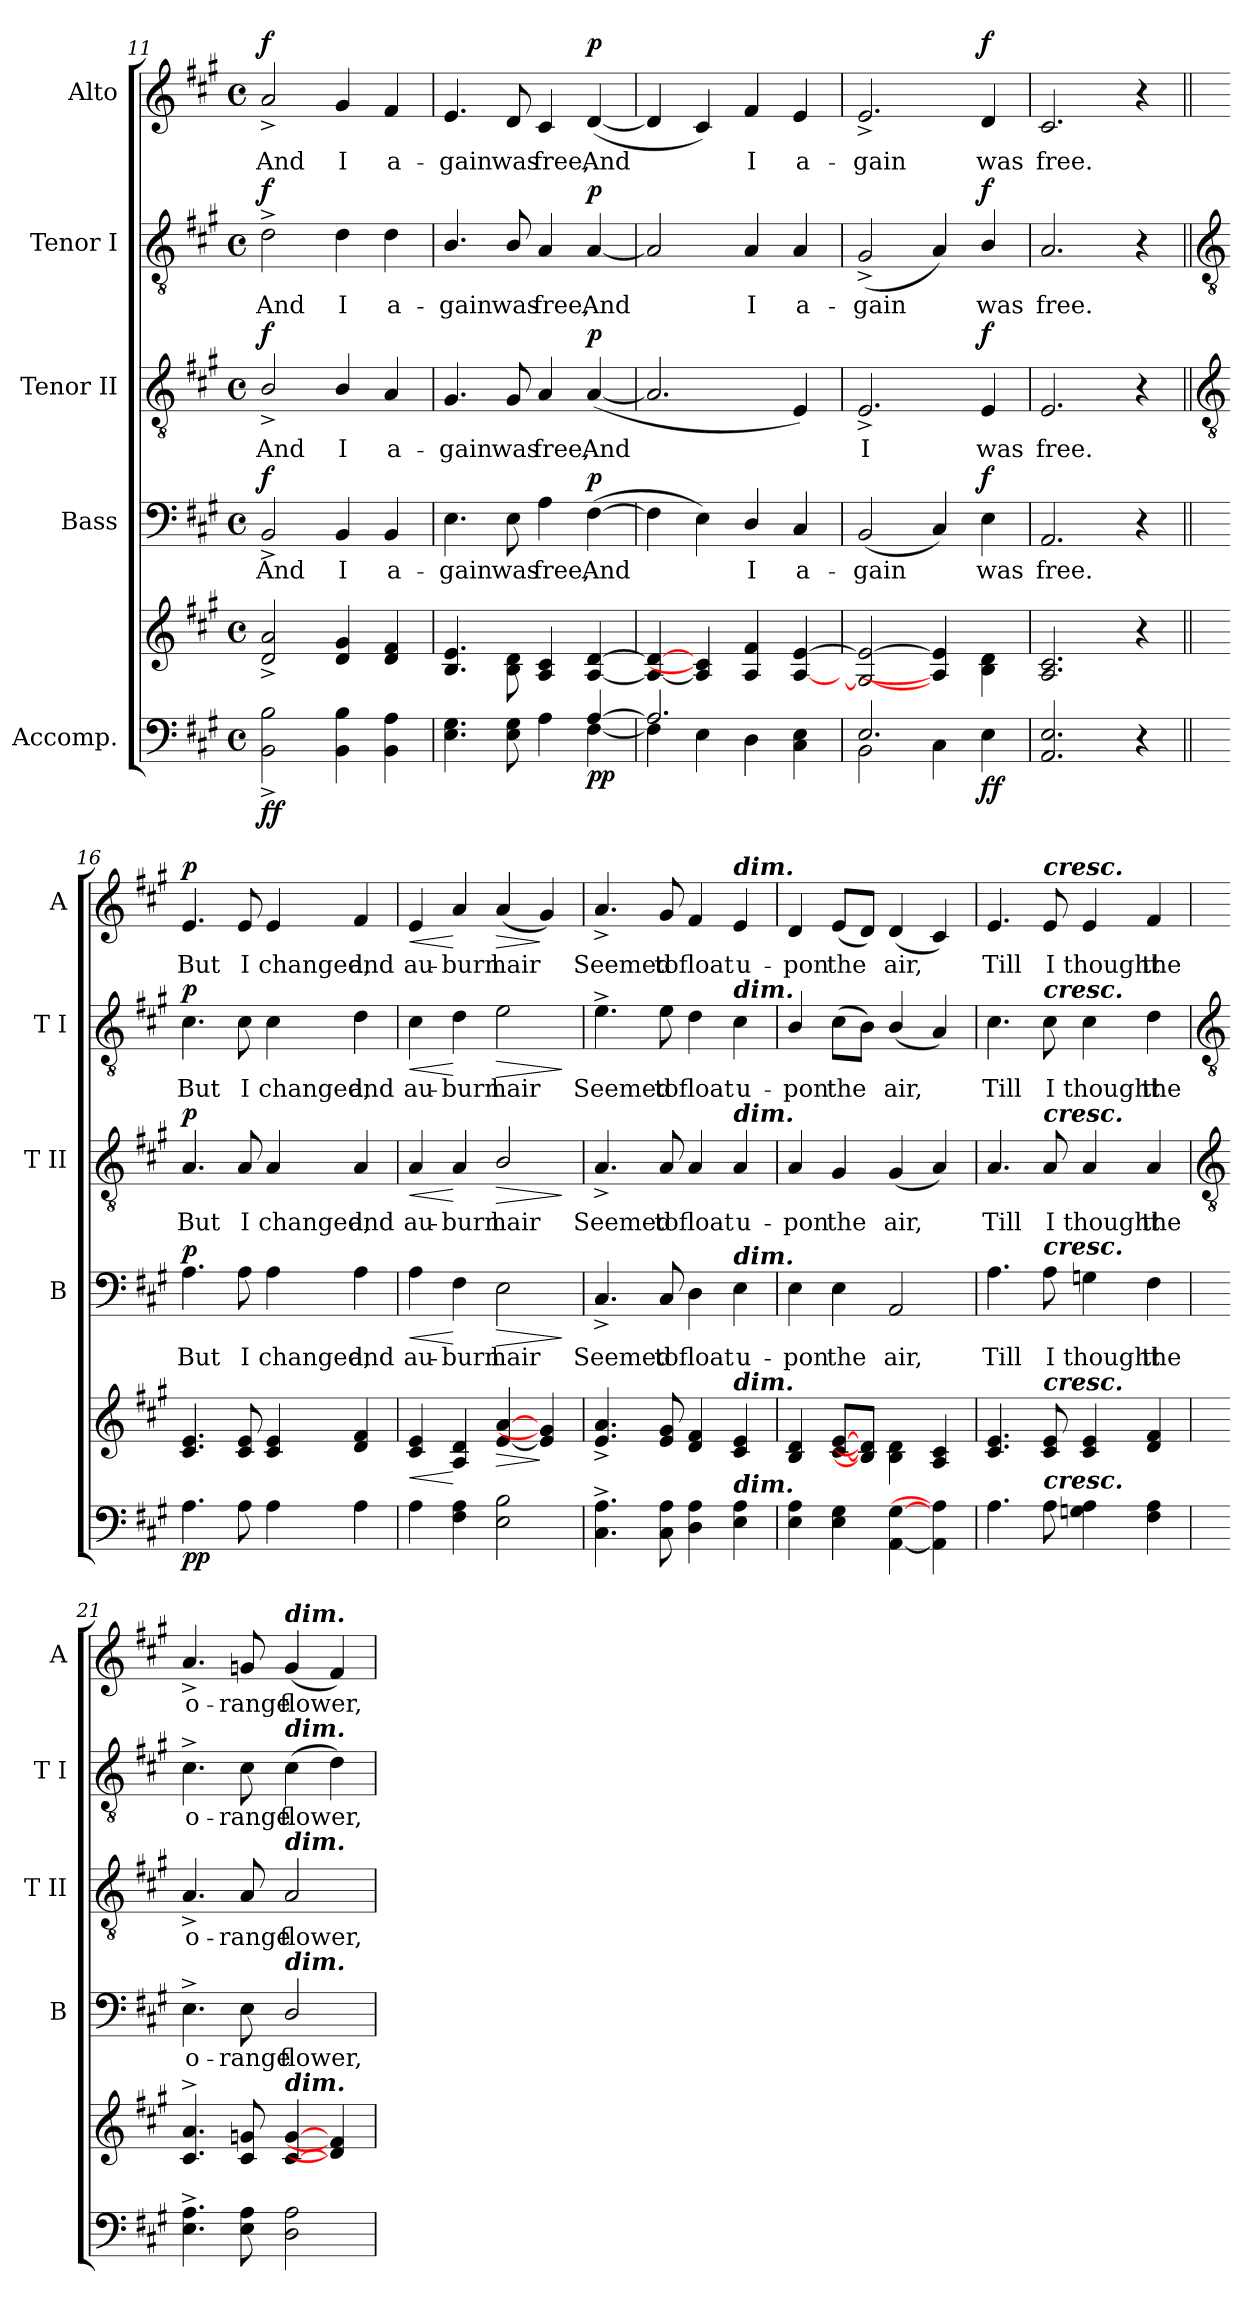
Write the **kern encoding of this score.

**kern	**kern	**dynam	**kern	**text	**dynam	**kern	**text	**dynam	**kern	**text	**dynam	**kern	**text	**dynam
*part5	*part5	*part5	*part4	*part4	*part4	*part3	*part3	*part3	*part2	*part2	*part2	*part1	*part1	*part1
*staff6	*staff5	*staff5/6	*staff4	*staff4	*staff4	*staff3	*staff3	*staff3	*staff2	*staff2	*staff2	*staff1	*staff1	*staff1
*I"Accomp.	*	*	*I"Bass	*	*	*I"Tenor II	*	*	*I"Tenor I	*	*	*I"Alto	*	*
*	*	*	*I'B	*	*	*I'T II	*	*	*I'T I	*	*	*I'A	*	*
!!LO:LB:g=z
*clefF4	*clefG2	*	*clefF4	*	*	*clefGv2	*	*	*clefGv2	*	*	*clefG2	*	*
*k[f#c#g#]	*k[f#c#g#]	*	*k[f#c#g#]	*	*	*k[f#c#g#]	*	*	*k[f#c#g#]	*	*	*k[f#c#g#]	*	*
*A:	*A:	*	*A:	*	*	*A:	*	*	*A:	*	*	*A:	*	*
*M4/4	*M4/4	*	*M4/4	*	*	*M4/4	*	*	*M4/4	*	*	*M4/4	*	*
*met(c)	*met(c)	*	*met(c)	*	*	*met(c)	*	*	*met(c)	*	*	*met(c)	*	*
=11	=11	=11	=11	=11	=11	=11	=11	=11	=11	=11	=11	=11	=11	=11
*^	*	*	*	*	*	*	*	*	*	*	*	*	*	*
!	!	!	!LO:DY:b=2	!	!LO:LY:b	!	!	!LO:LY:b	!	!	!LO:LY:b	!	!	!LO:LY:b	!
!	!	!	!LO:DY:n=1:b	!	!	!LO:DY:b	!	!	!LO:DY:b	!	!	!LO:DY:b	!	!	!LO:DY:b
1ryy	2BB\^ 2B\^	2d^ 2a^	f f	2BB^	And	f	2B^/	And	f	2d^	And	f	2a^	And	f
!	!	!	!	!	!LO:LY:b	!	!	!LO:LY:b	!	!	!LO:LY:b	!	!	!LO:LY:b	!
.	4BB\ 4B\	4d 4g#	.	4BB	I	.	4B/	I	.	4d	I	.	4g#	I	.
!	!	!	!	!	!LO:LY:b	!	!	!LO:LY:b	!	!	!LO:LY:b	!	!	!LO:LY:b	!
.	4BB\ 4A\	4d 4f#	.	4BB	a-	.	4A/	a-	.	4d	a-	.	4f#	a-	.
=12	=12	=12	=12	=12	=12	=12	=12	=12	=12	=12	=12	=12	=12	=12	=12
!	!	!	!	!	!LO:LY:b	!	!	!LO:LY:b	!	!	!LO:LY:b	!	!	!LO:LY:b	!
2.ryy	4.E\ 4.G#\	4.B 4.e	.	4.E	-gain	.	4.G#	-gain	.	4.B/	-gain	.	4.e	-gain	.
!	!	!	!	!	!LO:LY:b	!	!	!LO:LY:b	!	!	!LO:LY:b	!	!	!LO:LY:b	!
.	8E\ 8G#\	8B\ 8d\	.	8E	was	.	8G#	was	.	8B/	was	.	8d/	was	.
!	!	!	!	!	!LO:LY:b	!	!	!LO:LY:b	!	!	!LO:LY:b	!	!	!LO:LY:b	!
.	4A\	4A 4c#	.	4A	free,	.	4A	free,	.	4A	free,	.	4c#	free,	.
!	!	!	!LO:DY:b=2	!	!LO:LY:b	!	!	!LO:LY:b	!	!	!LO:LY:b	!	!	!LO:LY:b	!
!	!	!	!LO:DY:n=1:b	!	!	!LO:DY:b	!	!	!LO:DY:b	!	!	!LO:DY:b	!	!	!LO:DY:b
[4A/	[4F#\	[4A/ [4d/	p p	(>[4F#\	And	p	(<[4A	And	p	[4A	And	p	(<[4d/	And	p
=13	=13	=13	=13	=13	=13	=13	=13	=13	=13	=13	=13	=13	=13	=13	=13
2.A/]	4F#\]	4A/_ 4d/_	.	4F#\]	.	.	2.A]	.	.	2A]	.	.	4d/]	.	.
.	4E\	4A] 4c#]	.	4E)	.	.	.	.	.	.	.	.	4c#)	.	.
!	!	!	!	!	!LO:LY:b	!	!	!	!	!	!LO:LY:b	!	!	!LO:LY:b	!
.	4D\	4A 4f#	.	4D/	I	.	.	.	.	4A	I	.	4f#	I	.
!	!	!	!	!	!LO:LY:b	!	!	!	!	!	!LO:LY:b	!	!	!LO:LY:b	!
4ryy	4C#\ 4E\	[4A [4e	.	4C#	a-	.	4E)	.	.	4A	a-	.	4e	a-	.
=14	=14	=14	=14	=14	=14	=14	=14	=14	=14	=14	=14	=14	=14	=14	=14
!	!	!	!	!	!LO:LY:b	!	!	!LO:LY:b	!	!	!LO:LY:b	!	!	!LO:LY:b	!
2.E/	2BB\	2G#_ 2e_	.	(<2BB	-gain	.	2.E^	I	.	(<2G#^	-gain	.	2.e^	-gain	.
.	4C#\	4A] 4e]	.	4C#)	.	.	.	.	.	4A)	.	.	.	.	.
!	!	!	!LO:DY:b=2	!	!LO:LY:b	!	!	!LO:LY:b	!	!	!LO:LY:b	!	!	!LO:LY:b	!
!	!	!	!LO:DY:n=1:b	!	!	!LO:DY:b	!	!	!LO:DY:b	!	!	!LO:DY:b	!	!	!LO:DY:b
4ryy	4E\	4B\ 4d\	f f	4E	was	f	4E	was	f	4B/	was	f	4d/	was	f
=15	=15	=15	=15	=15	=15	=15	=15	=15	=15	=15	=15	=15	=15	=15	=15
!	!	!	!	!	!LO:LY:b	!	!	!LO:LY:b	!	!	!LO:LY:b	!	!	!LO:LY:b	!
*v	*v	*	*	*	*	*	*	*	*	*	*	*	*	*	*
2.AA/ 2.E/	2.A 2.c#	.	2.AA	free.	.	2.E	free.	.	2.A	free.	.	2.c#	free.	.
4r	4r	.	4r	.	.	4r	.	.	4r	.	.	4r	.	.
!!LO:LB:g=z
=16||	=16||	=16||	=16||	=16||	=16||	=16||	=16||	=16||	=16||	=16||	=16||	=16||	=16||	=16||
*	*	*	*	*	*	*clefGv2	*	*	*clefGv2	*	*	*	*	*
!	!	!LO:DY:b=2	!	!LO:LY:b	!	!	!LO:LY:b	!	!	!LO:LY:b	!	!	!LO:LY:b	!
!	!	!LO:DY:n=1:b	!	!	!LO:DY:b	!	!	!LO:DY:b	!	!	!LO:DY:b	!	!	!LO:DY:b
4.A	4.c# 4.e	p p	4.A	But	p	4.A	But	p	4.c#	But	p	4.e	But	p
!	!	!	!	!LO:LY:b	!	!	!LO:LY:b	!	!	!LO:LY:b	!	!	!LO:LY:b	!
8A	8c# 8e	.	8A	I	.	8A	I	.	8c#	I	.	8e	I	.
!	!	!	!	!LO:LY:b	!	!	!LO:LY:b	!	!	!LO:LY:b	!	!	!LO:LY:b	!
4A	4c# 4e	.	4A	changed,	.	4A	changed,	.	4c#	changed,	.	4e	changed,	.
!	!	!	!	!LO:LY:b	!	!	!LO:LY:b	!	!	!LO:LY:b	!	!	!LO:LY:b	!
4A	4d 4f#	.	4A	and	.	4A	and	.	4d\	and	.	4f#	and	.
=17	=17	=17	=17	=17	=17	=17	=17	=17	=17	=17	=17	=17	=17	=17
!	!	!LO:HP:b	!	!LO:LY:b	!LO:HP:b	!	!LO:LY:b	!LO:HP:b	!	!LO:LY:b	!LO:HP:b	!	!LO:LY:b	!LO:HP:b
4A	4c# 4e	<	4A	au-	<	4A	au-	<	4c#	au-	<	4e	au-	<
!	!	!	!	!LO:LY:b	!	!	!LO:LY:b	!	!	!LO:LY:b	!	!	!LO:LY:b	!
4F#\ 4A\	4A 4d	[	4F#\	-burn	[	4A	-burn	[	4d	-burn	[	4a	-burn	[
!	!	!LO:HP:b	!	!LO:LY:b	!LO:HP:b	!	!LO:LY:b	!LO:HP:b	!	!LO:LY:b	!LO:HP:b	!	!LO:LY:b	!LO:HP:b
2E 2B	[4e [4a	>	2E	hair	>	2B/	hair	>	2e	hair	>	(<4a	hair	>
.	4e] 4g#]	]	.	.	.	.	.	.	.	.	.	4g#)	.	]
.	.	.	.	.	]	.	.	]	.	.	]	.	.	.
=18	=18	=18	=18	=18	=18	=18	=18	=18	=18	=18	=18	=18	=18	=18
!	!	!	!	!LO:LY:b	!	!	!LO:LY:b	!	!	!LO:LY:b	!	!	!LO:LY:b	!
4.C#^ 4.A^	4.e^ 4.a^	.	4.C#^	Seemed	.	4.A^	Seemed	.	4.e^	Seemed	.	4.a^	Seemed	.
!	!	!	!	!LO:LY:b	!	!	!LO:LY:b	!	!	!LO:LY:b	!	!	!LO:LY:b	!
8C# 8A	8e 8g#	.	8C#	to	.	8A	to	.	8e	to	.	8g#	to	.
!	!	!	!	!LO:LY:b	!	!	!LO:LY:b	!	!	!LO:LY:b	!	!	!LO:LY:b	!
4D 4A	4d 4f#	.	4D	float	.	4A	float	.	4d\	float	.	4f#	float	.
!	!	!	!	!	!	!	!	!	!	!	!	!LO:TX:a:Bi:t=dim.	!	!
!	!	!	!	!	!	!	!	!	!LO:TX:a:Bi:t=dim.	!	!	!	!	!
!	!	!	!	!	!	!LO:TX:a:Bi:t=dim.	!	!	!	!	!	!	!	!
!	!	!	!LO:TX:a:Bi:t=dim.	!	!	!	!	!	!	!	!	!	!	!
!	!LO:TX:a:Bi:t=dim.	!	!	!	!	!	!	!	!	!	!	!	!	!
!LO:TX:a:Bi:t=dim.	!	!	!	!	!	!	!	!	!	!	!	!	!	!
!	!	!	!	!LO:LY:b	!	!	!LO:LY:b	!	!	!LO:LY:b	!	!	!LO:LY:b	!
4E 4A	4c# 4e	.	4E	u-	.	4A	u-	.	4c#	u-	.	4e	u-	.
=19	=19	=19	=19	=19	=19	=19	=19	=19	=19	=19	=19	=19	=19	=19
!	!	!	!	!LO:LY:b	!	!	!LO:LY:b	!	!	!LO:LY:b	!	!	!LO:LY:b	!
4E 4A	4B 4d	.	4E	-pon	.	4A	-pon	.	4B/	-pon	.	4d	-pon	.
!	!	!	!	!LO:LY:b	!	!	!LO:LY:b	!	!	!LO:LY:b	!	!	!LO:LY:b	!
4E 4G#	[8c# [8eL	.	4E	the	.	4G#	the	.	(>8c#L	the	.	(<8eL	the	.
.	8B] 8d]J	.	.	.	.	.	.	.	8BJ)	.	.	8dJ)	.	.
!	!	!	!	!LO:LY:b	!	!	!LO:LY:b	!	!	!LO:LY:b	!	!	!LO:LY:b	!
[4AA [4G#	4B\ 4d\	.	2AA	air,	.	(<4G#	air,	.	(<4B/	air,	.	(<4d/	air,	.
4AA] 4A]	4A 4c#	.	.	.	.	4A)	.	.	4A)	.	.	4c#)	.	.
=20	=20	=20	=20	=20	=20	=20	=20	=20	=20	=20	=20	=20	=20	=20
!	!	!	!	!LO:LY:b	!	!	!LO:LY:b	!	!	!LO:LY:b	!	!	!LO:LY:b	!
4.A	4.c# 4.e	.	4.A	Till	.	4.A	Till	.	4.c#	Till	.	4.e	Till	.
!	!	!	!	!	!	!	!	!	!	!	!	!LO:TX:a:Bi:t=cresc.	!	!
!	!	!	!	!	!	!	!	!	!LO:TX:a:Bi:t=cresc.	!	!	!	!	!
!	!	!	!	!	!	!LO:TX:a:Bi:t=cresc.	!	!	!	!	!	!	!	!
!	!	!	!LO:TX:a:Bi:t=cresc.	!	!	!	!	!	!	!	!	!	!	!
!	!LO:TX:a:Bi:t=cresc.	!	!	!	!	!	!	!	!	!	!	!	!	!
!LO:TX:a:Bi:t=cresc.	!	!	!	!	!	!	!	!	!	!	!	!	!	!
!	!	!	!	!LO:LY:b	!	!	!LO:LY:b	!	!	!LO:LY:b	!	!	!LO:LY:b	!
8A	8c# 8e	.	8A	I	.	8A	I	.	8c#	I	.	8e	I	.
!	!	!	!	!LO:LY:b	!	!	!LO:LY:b	!	!	!LO:LY:b	!	!	!LO:LY:b	!
4Gn 4A	4c# 4e	.	4Gn	thought	.	4A	thought	.	4c#	thought	.	4e	thought	.
!	!	!	!	!LO:LY:b	!	!	!LO:LY:b	!	!	!LO:LY:b	!	!	!LO:LY:b	!
4F#\ 4A\	4d 4f#	.	4F#\	the	.	4A	the	.	4d\	the	.	4f#	the	.
!!LO:LB:g=z
=21	=21	=21	=21	=21	=21	=21	=21	=21	=21	=21	=21	=21	=21	=21
*	*	*	*	*	*	*clefGv2	*	*	*clefGv2	*	*	*	*	*
*	*^	*	*	*	*	*	*	*	*	*	*	*	*	*
!	!	!	!	!	!LO:LY:b	!	!	!LO:LY:b	!	!	!LO:LY:b	!	!	!LO:LY:b	!
4.E^ 4.A^	4.c#^ 4.a^	1ryy	.	4.E^	o-	.	4.A^	o-	.	4.c#^	o-	.	4.a^	o-	.
!	!	!	!	!	!LO:LY:b	!	!	!LO:LY:b	!	!	!LO:LY:b	!	!	!LO:LY:b	!
8E 8A	8c# 8gn	.	.	8E	-range	.	8A	-range	.	8c#	-range	.	8gn	-range	.
!	!	!	!	!	!	!	!	!	!	!	!	!	!LO:TX:a:Bi:t=dim.	!	!
!	!	!	!	!	!	!	!	!	!	!LO:TX:a:Bi:t=dim.	!	!	!	!	!
!	!	!	!	!	!	!	!LO:TX:a:Bi:t=dim.	!	!	!	!	!	!	!	!
!	!	!	!	!LO:TX:a:Bi:t=dim.	!	!	!	!	!	!	!	!	!	!	!
!	!LO:TX:a:Bi:t=dim.	!	!	!	!	!	!	!	!	!	!	!	!	!	!
!	!	!	!	!	!LO:LY:b	!	!	!LO:LY:b	!	!	!LO:LY:b	!	!	!LO:LY:b	!
2D 2A	[4c# [4g	.	.	2D/	flower,	.	2A	flower,	.	(>4c#	flower,	.	(<4g	flower,	.
.	4d] 4f#]	.	.	.	.	.	.	.	.	4d\)	.	.	4f#)	.	.
*	*v	*v	*	*	*	*	*	*	*	*	*	*	*	*	*
=	=	=	=	=	=	=	=	=	=	=	=	=	=	=
*-	*-	*-	*-	*-	*-	*-	*-	*-	*-	*-	*-	*-	*-	*-
